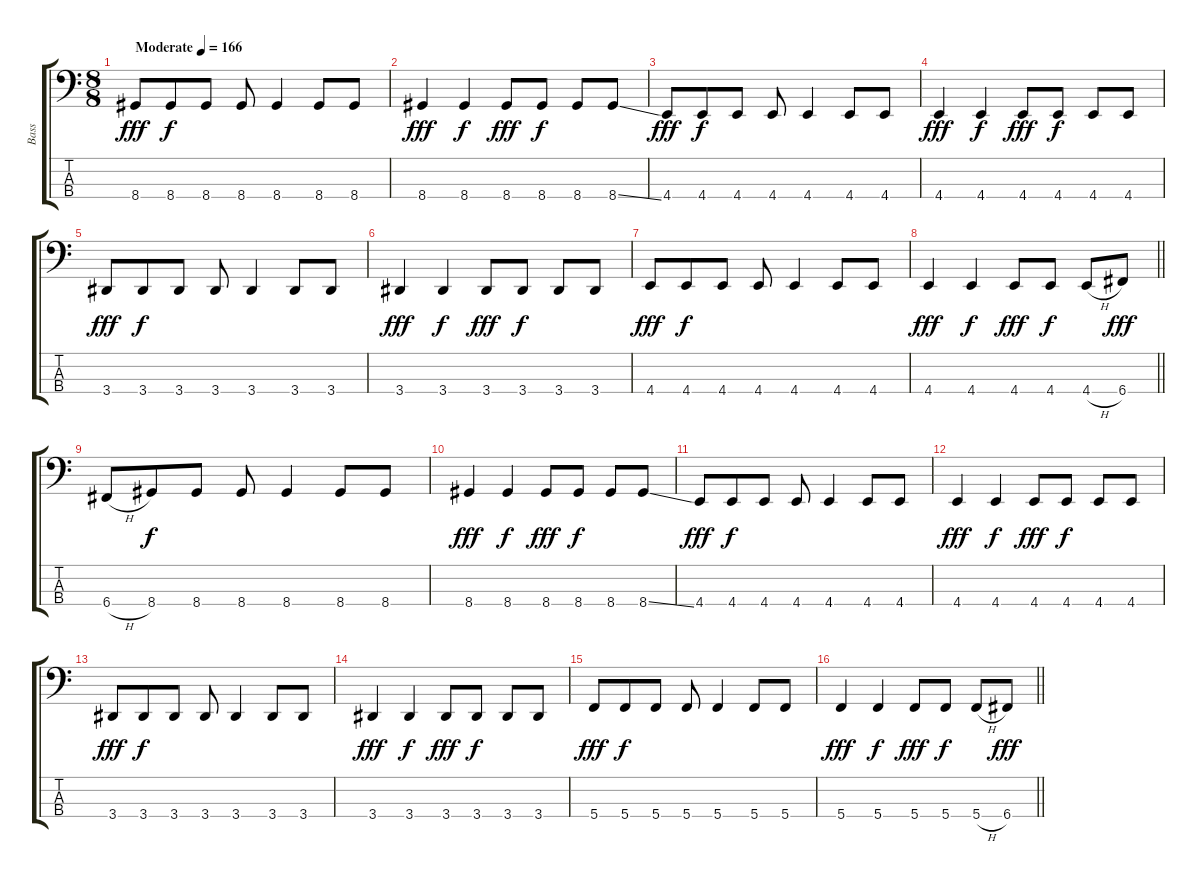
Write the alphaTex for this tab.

\track ("Bass" "Bass") {instrument electricbassfinger bank 37}
\staff {score tabs}
\tuning (Eb2 Bb1 F1 C1) {hide}
\ts (8 8)
\tempo (166 "Moderate")
\clef f4
\ks c
8.4.8{dy fff instrument electricbassfinger} 8.4.8{dy f} 8.4.8 8.4.8 8.4.4 8.4.8 8.4.8 |
8.4.4{dy fff} 8.4.4{dy f} 8.4.8{dy fff} 8.4.8{dy f} 8.4.8 8.4{ss}.8 |
4.4.8{dy fff} 4.4.8{dy f} 4.4.8 4.4.8 4.4.4 4.4.8 4.4.8 |
4.4.4{dy fff} 4.4.4{dy f} 4.4.8{dy fff} 4.4.8{dy f} 4.4.8 4.4.8 |
3.4.8{dy fff} 3.4.8{dy f} 3.4.8 3.4.8 3.4.4 3.4.8 3.4.8 |
3.4.4{dy fff} 3.4.4{dy f} 3.4.8{dy fff} 3.4.8{dy f} 3.4.8 3.4.8 |
4.4.8{dy fff} 4.4.8{dy f} 4.4.8 4.4.8 4.4.4 4.4.8 4.4.8 |
\barLineRight lightlight
4.4.4{dy fff} 4.4.4{dy f} 4.4.8{dy fff} 4.4.8{dy f} 4.4{h}.8 6.4.8{dy fff} |
\section ("" "")
6.4{h}.8 8.4.8{dy f} 8.4.8 8.4.8 8.4.4 8.4.8 8.4.8 |
8.4.4{dy fff} 8.4.4{dy f} 8.4.8{dy fff} 8.4.8{dy f} 8.4.8 8.4{ss}.8 |
4.4.8{dy fff} 4.4.8{dy f} 4.4.8 4.4.8 4.4.4 4.4.8 4.4.8 |
4.4.4{dy fff} 4.4.4{dy f} 4.4.8{dy fff} 4.4.8{dy f} 4.4.8 4.4.8 |
3.4.8{dy fff} 3.4.8{dy f} 3.4.8 3.4.8 3.4.4 3.4.8 3.4.8 |
3.4.4{dy fff} 3.4.4{dy f} 3.4.8{dy fff} 3.4.8{dy f} 3.4.8 3.4.8 |
5.4.8{dy fff} 5.4.8{dy f} 5.4.8 5.4.8 5.4.4 5.4.8 5.4.8 |
\barLineRight lightlight
5.4.4{dy fff} 5.4.4{dy f} 5.4.8{dy fff} 5.4.8{dy f} 5.4{h}.8 6.4.8{dy fff}
